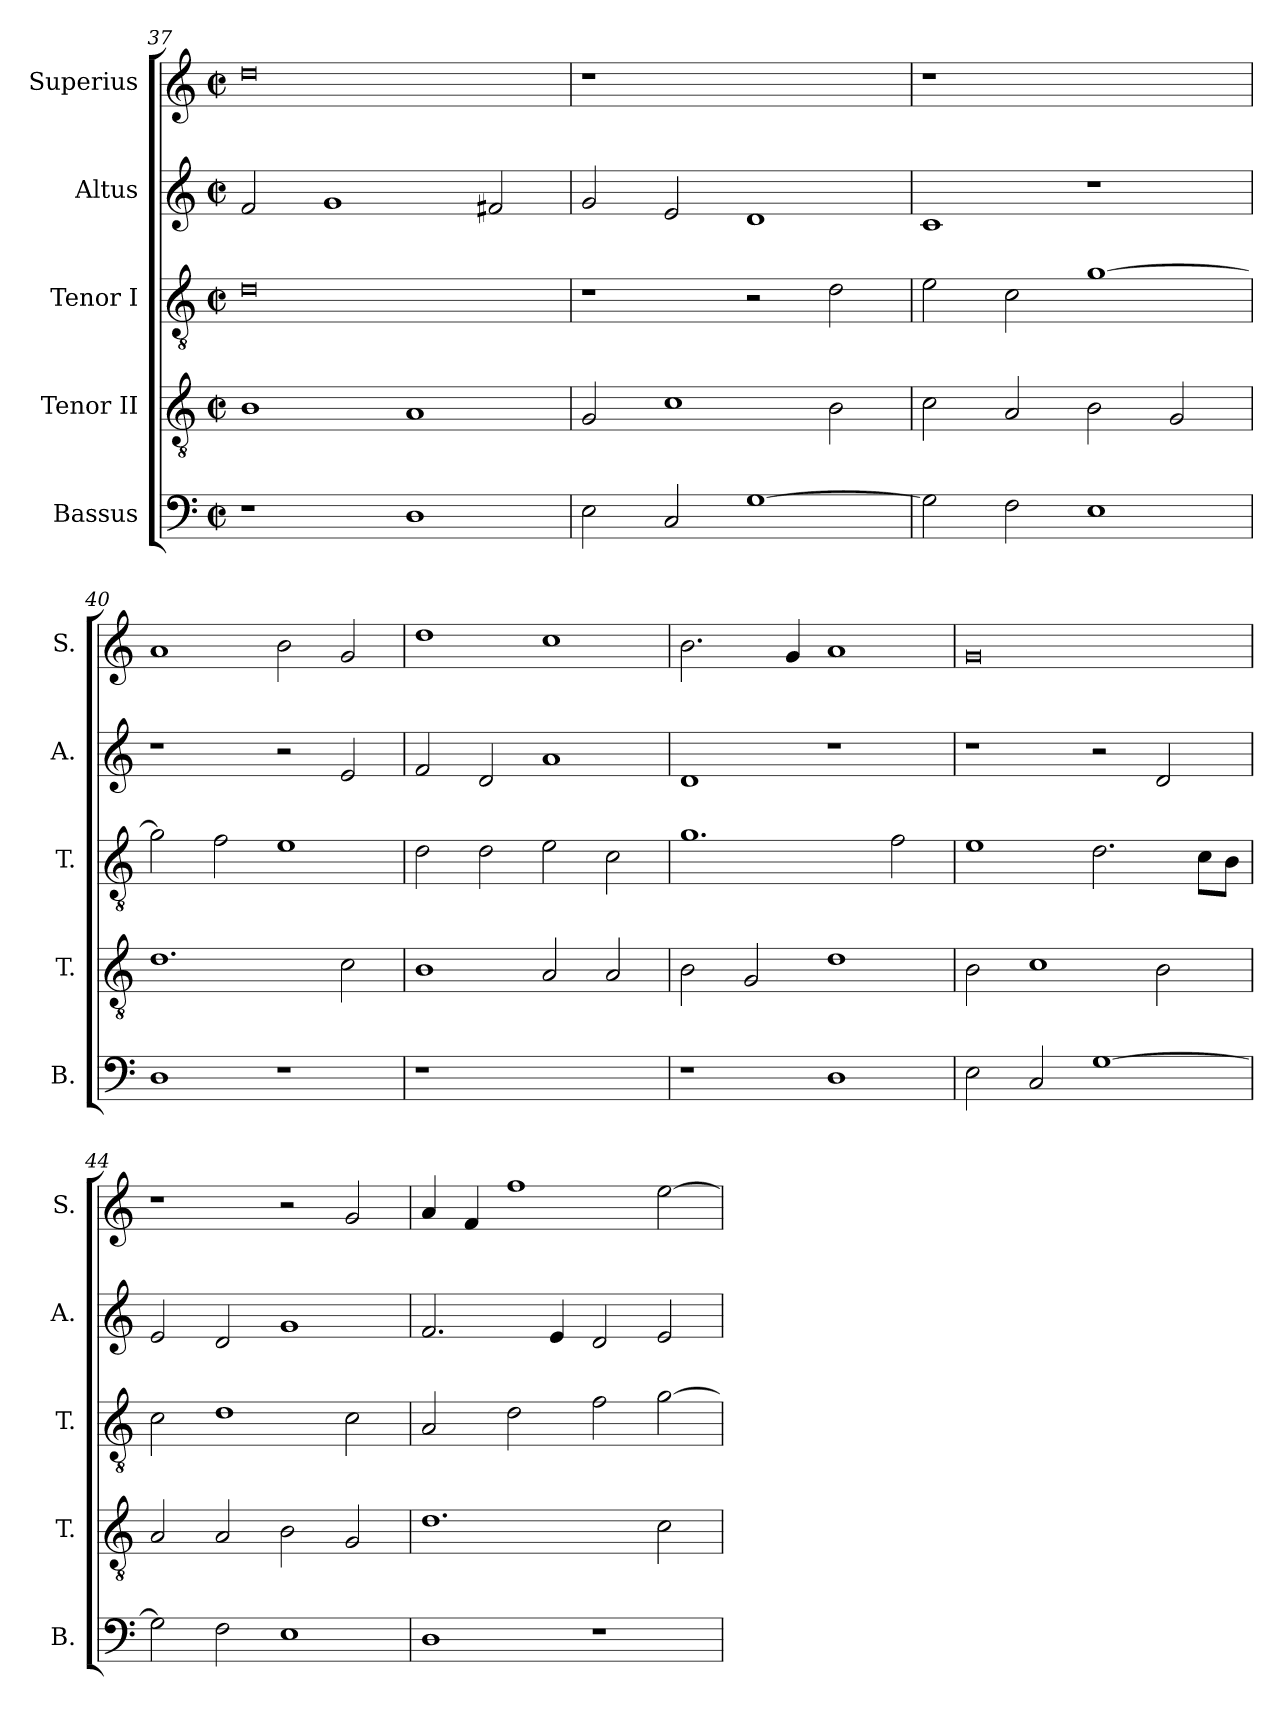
**kern	**kern	**kern	**kern	**kern
*part5	*part4	*part3	*part2	*part1
*staff5	*staff4	*staff3	*staff2	*staff1
*I"Bassus	*I"Tenor II	*I"Tenor I	*I"Altus	*I"Superius
*I'B.	*I'T.	*I'T.	*I'A.	*I'S.
*clefF4	*clefGv2	*clefGv2	*clefG2	*clefG2
*	*ITrd7c12	*ITrd7c12	*	*
*k[]	*k[]	*k[]	*k[]	*k[]
*M2/2	*M2/2	*M2/2	*M2/2	*M2/2
*met(c|)	*met(c|)	*met(c|)	*met(c|)	*met(c|)
=37	=37	=37	=37	=37
1r	1BBi	0Di	2fi/	0ddi
.	.	.	1gi	.
1Di	1AAi	.	.	.
.	.	.	2f#Xi/	.
=38	=38	=38	=38	=38
!	!	!	!	!LO:N:vis=1
2Ei\	2GGi/	1r	2gi/	1r
2Ci/	1Ci	.	2ei/	.
[>1Gi	.	2r	1di	1ryy
.	2BBi\	2Di\	.	.
=39	=39	=39	=39	=39
!	!	!	!	!LO:N:vis=1
2Gi\]	2Ci\	2Ei\	1ci	1r
2Fi\	2AAi/	2Ci\	.	.
1Ei	2BBi\	[>1Gi	1r	1ryy
.	2GGi/	.	.	.
=40	=40	=40	=40	=40
1Di	1.Di	2Gi\]	1r	1ai
.	.	2Fi\	.	.
1r	.	1Ei	2r	2bi\
.	2Ci\	.	2ei/	2gi/
!!LO:PB:g=z
=41	=41	=41	=41	=41
!LO:N:vis=1	!	!	!	!
1r	1BBi	2Di\	2fi/	1ddi
.	.	2Di\	2di/	.
1ryy	2AAi/	2Ei\	1ai	1cci
.	2AAi/	2Ci\	.	.
=42	=42	=42	=42	=42
1r	2BBi\	1.Gi	1di	2.bi\
.	2GGi/	.	.	.
.	.	.	.	4gi/
1Di	1Di	.	1r	1ai
.	.	2Fi\	.	.
=43	=43	=43	=43	=43
2Ei\	2BBi\	1Ei	1r	0gi
2Ci/	1Ci	.	.	.
[>1Gi	.	2.Di\	2r	.
.	2BBi\	.	2di/	.
.	.	8Ci\L	.	.
.	.	8BBi\J	.	.
=44	=44	=44	=44	=44
2Gi\]	2AAi/	2Ci\	2ei/	1r
2Fi\	2AAi/	1Di	2di/	.
1Ei	2BBi\	.	1gi	2r
.	2GGi/	2Ci\	.	2gi/
=45	=45	=45	=45	=45
1Di	1.Di	2AAi/	2.fi/	4ai/
.	.	.	.	4fi/
.	.	2Di\	.	1ffi
.	.	.	4ei/	.
1r	.	2Fi\	2di/	.
.	2Ci\	[>2Gi\	2ei/	[>2eei\
=	=	=	=	=
*-	*-	*-	*-	*-
